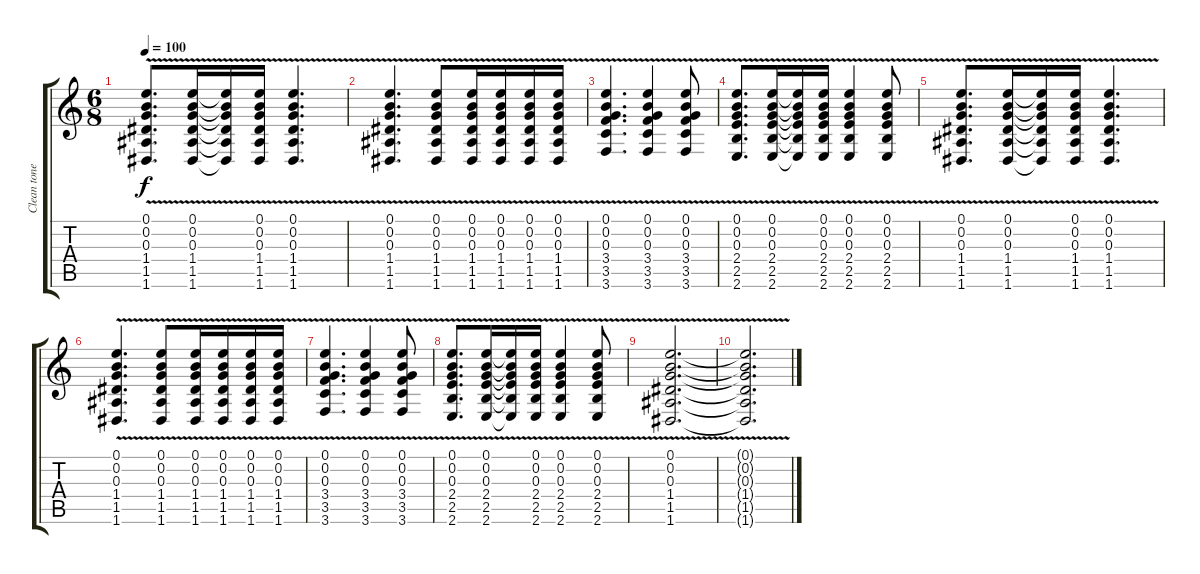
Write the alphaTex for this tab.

\track ("Clean tone & heavy flanger" "Clean tone") {instrument overdrivenguitar}
\staff {score tabs}
\tuning (E4 B3 G3 D3 A2 D2) {hide}
\ts (6 8)
\tempo 100
\clef g2
\ks c
(0.1{v} 0.2{v} 0.3{v} 1.4{v} 1.5{v} 1.6{v}).8{d dy f} (0.1{v} 0.2{v} 0.3{v} 1.4{v} 1.5{v} 1.6{v}).16 (0.1{t} 0.2{t} 0.3{t} 1.4{t} 1.5{t} 1.6{t}).16 (0.1{v} 0.2{v} 0.3{v} 1.4{v} 1.5{v} 1.6{v}).16 (0.1{v} 0.2{v} 0.3{v} 1.4{v} 1.5{v} 1.6{v}).4{d} |
(0.1{v} 0.2{v} 0.3{v} 1.4{v} 1.5{v} 1.6{v}).4{d} (0.1{v} 0.2{v} 0.3{v} 1.4{v} 1.5{v} 1.6{v}).8 (0.1 0.2{v} 0.3{v} 1.4{v} 1.5{v} 1.6{v}).16 (0.1{v} 0.2{v} 0.3{v} 1.4{v} 1.5{v} 1.6{v}).16 (0.1{v} 0.2{v} 0.3{v} 1.4{v} 1.5{v} 1.6{v}).16 (0.1{v} 0.2{v} 0.3{v} 1.4{v} 1.5{v} 1.6{v}).16 |
(0.1{v} 0.2{v} 0.3{v} 3.4{v} 3.5{v} 3.6{v}).4{d} (0.1{v} 0.2{v} 0.3{v} 3.4{v} 3.5{v} 3.6{v}).4 (0.1{v} 0.2{v} 0.3{v} 3.4{v} 3.5{v} 3.6{v}).8 |
(0.1{v} 0.2{v} 0.3{v} 2.4{v} 2.5{v} 2.6{v}).8{d} (0.1{v} 0.2{v} 0.3{v} 2.4{v} 2.5{v} 2.6{v}).16 (0.1{t} 0.2{t} 0.3{t} 2.4{t} 2.5{t} 2.6{t}).16 (0.1{v} 0.2{v} 0.3{v} 2.4{v} 2.5{v} 2.6{v}).16 (0.1{v} 0.2{v} 0.3{v} 2.4{v} 2.5{v} 2.6{v}).4 (0.1{v} 0.2{v} 0.3{v} 2.4{v} 2.5{v} 2.6{v}).8 |
(0.1{v} 0.2{v} 0.3{v} 1.4{v} 1.5{v} 1.6{v}).8{d} (0.1{v} 0.2{v} 0.3{v} 1.4{v} 1.5{v} 1.6{v}).16 (0.1{t} 0.2{t} 0.3{t} 1.4{t} 1.5{t} 1.6{t}).16 (0.1{v} 0.2{v} 0.3{v} 1.4{v} 1.5{v} 1.6{v}).16 (0.1{v} 0.2{v} 0.3{v} 1.4{v} 1.5{v} 1.6{v}).4{d} |
(0.1{v} 0.2{v} 0.3{v} 1.4{v} 1.5{v} 1.6{v}).4{d} (0.1{v} 0.2{v} 0.3{v} 1.4{v} 1.5{v} 1.6{v}).8 (0.1 0.2{v} 0.3{v} 1.4{v} 1.5{v} 1.6{v}).16 (0.1{v} 0.2{v} 0.3{v} 1.4{v} 1.5{v} 1.6{v}).16 (0.1{v} 0.2{v} 0.3{v} 1.4{v} 1.5{v} 1.6{v}).16 (0.1{v} 0.2{v} 0.3{v} 1.4{v} 1.5{v} 1.6{v}).16 |
(0.1{v} 0.2{v} 0.3{v} 3.4{v} 3.5{v} 3.6{v}).4{d} (0.1{v} 0.2{v} 0.3{v} 3.4{v} 3.5{v} 3.6{v}).4 (0.1{v} 0.2{v} 0.3{v} 3.4{v} 3.5{v} 3.6{v}).8 |
(0.1{v} 0.2{v} 0.3{v} 2.4{v} 2.5{v} 2.6{v}).8{d} (0.1{v} 0.2{v} 0.3{v} 2.4{v} 2.5{v} 2.6{v}).16 (0.1{t} 0.2{t} 0.3{t} 2.4{t} 2.5{t} 2.6{t}).16 (0.1{v} 0.2{v} 0.3{v} 2.4{v} 2.5{v} 2.6{v}).16 (0.1{v} 0.2{v} 0.3{v} 2.4{v} 2.5{v} 2.6{v}).4 (0.1{v} 0.2{v} 0.3{v} 2.4{v} 2.5{v} 2.6{v}).8 |
(0.1{v} 0.2{v} 0.3{v} 1.4{v} 1.5{v} 1.6{v}).2{d} |
(0.1{t} 0.2{t} 0.3{t} 1.4{t} 1.5{t} 1.6{t}).2{d}
